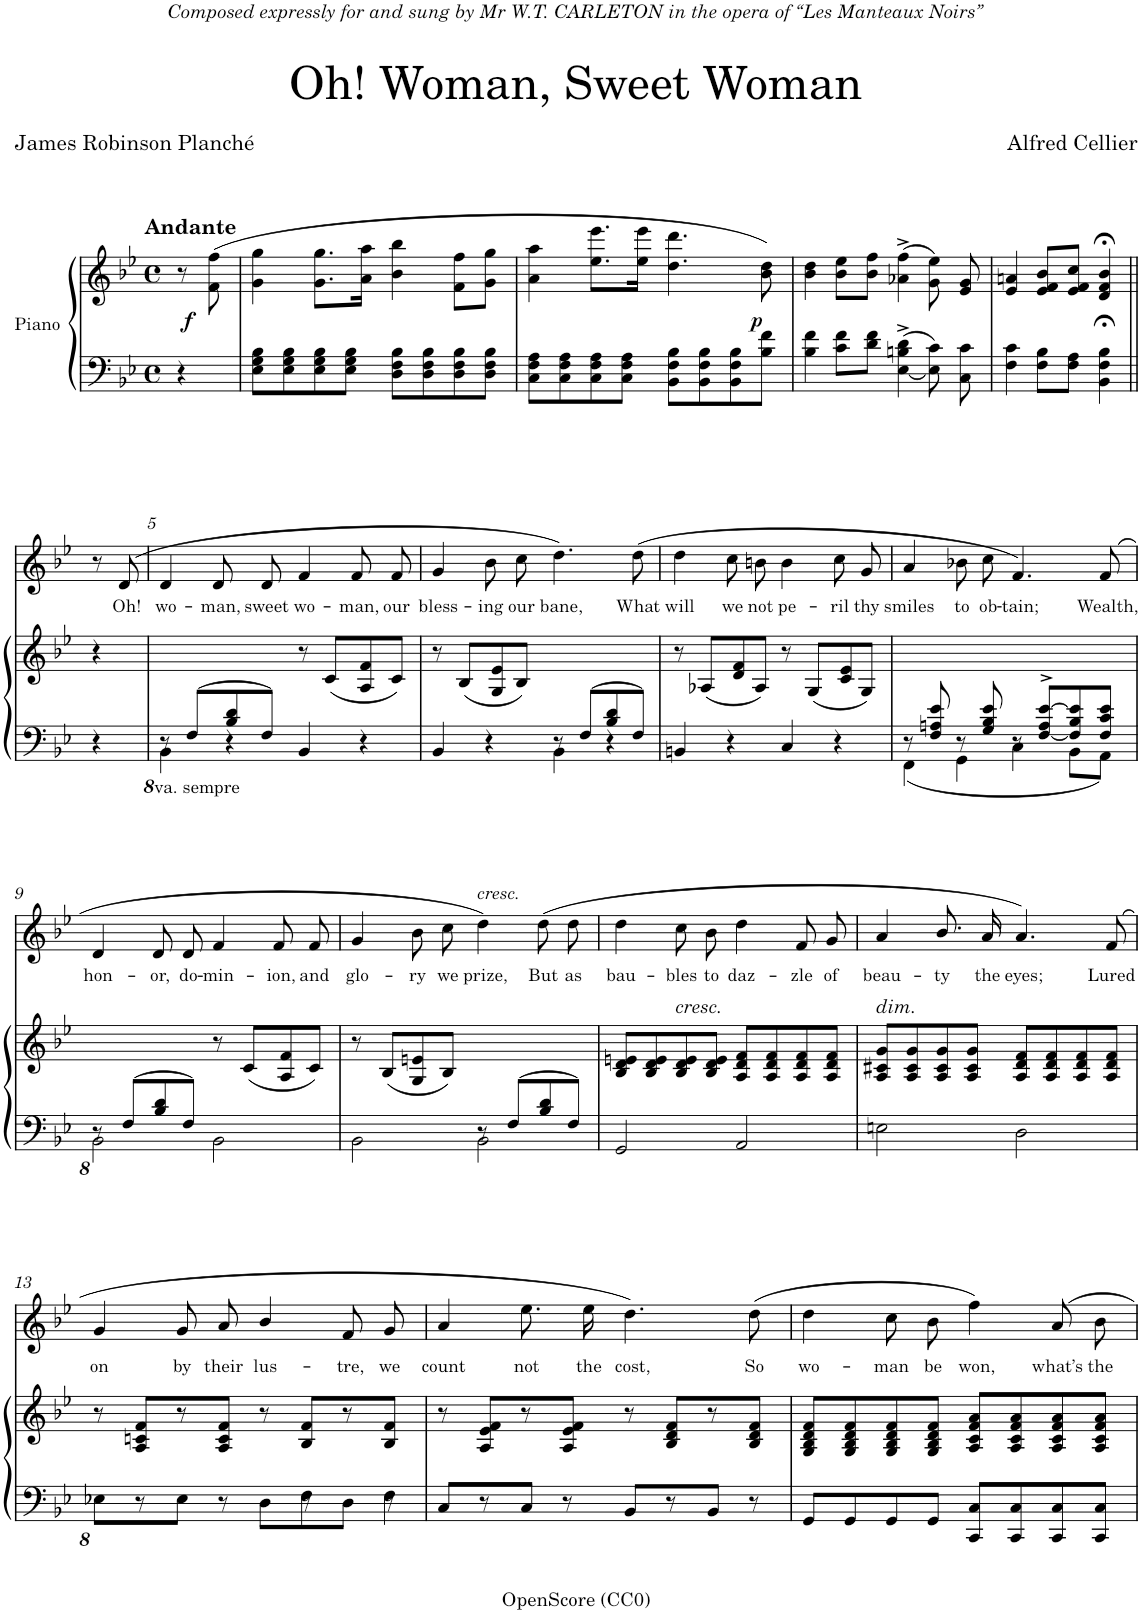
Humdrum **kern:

**kern	**kern	**dynam	**kern	**text
*part2	*part2	*part2	*part1	*part1
*staff3	*staff2	*staff2/3	*staff1	*staff1
*I"Piano	*	*	*I"Voice	*
*I'Pno	*	*	*	*
*clefF4	*clefG2	*	*clefG2	*
*k[b-e-]	*k[b-e-]	*	*k[b-e-]	*
*M4/4	*M4/4	*	*M4/4	*
*met(c)	*met(c)	*	*met(c)	*
=	=	=	=	=
!	!	!	!LO:TX:a:B:t=Andante	!
!	!	!LO:DY:b	!	!
4r	8r	f	4r	.
.	(8f\ 8ff\	.	.	.
=1	=1	=1	=1	=1
8E-\ 8G\ 8B-\L	4g\ 4gg\	.	1r	.
8E-\ 8G\ 8B-\	.	.	.	.
8E-\ 8G\ 8B-\	8.g\ 8.gg\L	.	.	.
8E-\ 8G\ 8B-\J	.	.	.	.
.	16a\ 16aa\Jk	.	.	.
8D\ 8F\ 8B-\L	4b-\ 4bb-\	.	.	.
8D\ 8F\ 8B-\	.	.	.	.
8D\ 8F\ 8B-\	8f\ 8ff\L	.	.	.
8D\ 8F\ 8B-\J	8g\ 8gg\J	.	.	.
=2	=2	=2	=2	=2
8C\ 8F\ 8A\L	4a\ 4aa\	.	1r	.
8C\ 8F\ 8A\	.	.	.	.
8C\ 8F\ 8A\	8.ee-\ 8.eee-\L	.	.	.
8C\ 8F\ 8A\J	.	.	.	.
.	16ee-\ 16eee-\Jk	.	.	.
8BB-\ 8F\ 8B-\L	4.dd\ 4.ddd\	.	.	.
8BB-\ 8F\ 8B-\	.	.	.	.
8BB-\ 8F\ 8B-\	.	.	.	.
!	!	!LO:DY:b	!	!
8B-\ 8f\J	8b-\ 8dd\)	p	.	.
=3	=3	=3	=3	=3
4B-\ 4f\	4b-\ 4dd\	.	1r	.
8c\ 8f\L	8b-\ 8ee-\L	.	.	.
8d\ 8f\J	8b-\ 8ff\J	.	.	.
[4E-\^ 4Bn\^ 4d\^	(4a-X\^ 4ff\^	.	.	.
8E-\] 8c\	8g\ 8ee-\)	.	.	.
8C\ 8c\	8e-/ 8g/	.	.	.
=4	=4	=4	=4	=4
4F\ 4c\	4e-/ 4an/	.	1r	.
8F\ 8B-\L	8e-/ 8f/ 8b-/L	.	.	.
8F\ 8A\J	8e-/ 8f/ 8cc/J	.	.	.
4BB-\;< 4F\;< 4B-\;<	4d/;< 4f/;< 4b-/;<	.	.	.
4ryy	4ryy	.	.	.
!!LO:LB:g=z
=4X1||	=4X1||	=4X1||	=4X1||	=4X1||
4r	4r	.	8r	.
!	!	!	!	!LO:LY:b
.	.	.	(8d/	Oh!
=5	=5	=5	=5	=5
*^	*	*	*	*
*8ba	*	*	*	*	*
!	!	!	!	!	!LO:LY:b
8ryy	4BBB-\	8r	.	4d/	wo-
8F/L	.	4.ryy	.	.	.
!	!	!	!	!	!LO:LY:b
8B-/ 8d/	4r	.	.	8d/L	-man,
!	!	!	!	!	!LO:LY:b
8F/J	.	.	.	8d/J	sweet
!	!	!	!	!	!LO:LY:b
2ryy	4BBB-/	8r	.	4f/	wo-
.	.	(8c/L	.	.	.
!	!	!	!	!	!LO:LY:b
.	4r	8A/ 8f/	.	8f/L	-man,
!	!	!	!	!	!LO:LY:b
.	.	8c/J)	.	8f/J	our
=6	=6	=6	=6	=6	=6
!	!	!	!	!	!LO:LY:b
8ryy	4BBB-/	8r	.	4g/	bless-
.	.	(8B-/L	.	.	.
!	!	!	!	!	!LO:LY:b
.	4r	8G/ 8e-/	.	8b-\L	-ing
!	!	!	!	!	!LO:LY:b
.	.	8B-/J)	.	8cc\J	our
!	!	!	!	!	!LO:LY:b
.	4BBB-\	8r	.	4.dd\)	bane,
8F/L	.	4.ryy	.	.	.
8B-/ 8d/	4r	.	.	.	.
!	!	!	!	!	!LO:LY:b
8F/J	.	.	.	(8dd\	What
*v	*v	*	*	*	*
=7	=7	=7	=7	=7
!	!	!	!	!LO:LY:b
4BBBn/	8r	.	4dd\	will
.	(8A-X/L	.	.	.
!	!	!	!	!LO:LY:b
4r	8d/ 8f/	.	8cc\L	we
!	!	!	!	!LO:LY:b
.	8A-/J)	.	8bn\J	not
!	!	!	!	!LO:LY:b
4CC/	8r	.	4b\	pe-
.	(8G/L	.	.	.
!	!	!	!	!LO:LY:b
4r	8c/ 8e-/	.	8cc/L	-ril
!	!	!	!	!LO:LY:b
.	8G/J)	.	8g/J	thy
=8	=8	=8	=8	=8
*^	*	*	*	*
!	!	!	!	!	!LO:LY:b
8ryy	4FFF\	8r	.	4a/	smiles
8F/ 8An/ 8e-/	.	8ryy	.	.	.
!	!	!	!	!	!LO:LY:b
8ryy	4GGG\	8r	.	8b-X\L	to
!	!	!	!	!	!LO:LY:b
8G/ 8B-/ 8e-/	.	8ryy	.	8cc\J	ob-
!	!	!	!	!	!LO:LY:b
8ryy	4CC\	8r	.	4.f/)	-tain;
[8F/^> 8A/^> [8e-/^>L	.	4.ryy	.	.	.
8F/] 8B-/ 8e-/]	8BBB-\L	.	.	.	.
!	!	!	!	!	!LO:LY:b
8F/ 8c/ 8e-/J	8AAA\J	.	.	(8f/	Wealth,
!!LO:LB:g=z
=9	=9	=9	=9	=9	=9
!	!	!	!	!	!LO:LY:b
8ryy	2BBB-\	8r	.	4d/	hon-
8F/L	.	4.ryy	.	.	.
!	!	!	!	!	!LO:LY:b
8B-/ 8d/	.	.	.	8d/L	-or,
!	!	!	!	!	!LO:LY:b
8F/J	.	.	.	8d/J	do-
!	!	!	!	!	!LO:LY:b
2ryy	2BBB-\	8r	.	4f/	-min-
.	.	(8c/L	.	.	.
!	!	!	!	!	!LO:LY:b
.	.	8A/ 8f/	.	8f/L	-ion,
!	!	!	!	!	!LO:LY:b
.	.	8c/J)	.	8f/J	and
=10	=10	=10	=10	=10	=10
!	!	!	!	!	!LO:LY:b
8ryy	2BBB-\	8r	.	4g/	glo-
.	.	(8B-/L	.	.	.
!	!	!	!	!	!LO:LY:b
.	.	8G/ 8en/	.	8b-\L	-ry
!	!	!	!	!	!LO:LY:b
.	.	8B-/J)	.	8cc\J	we
!	!	!	!	!LO:TX:a:i:t=cresc.	!
!	!	!	!	!	!LO:LY:b
.	2BBB-\	8r	.	4dd\)	prize,
8F/L	.	4.ryy	.	.	.
!	!	!	!	!	!LO:LY:b
8B-/ 8d/	.	.	.	(8dd\L	But
!	!	!	!	!	!LO:LY:b
8F/J	.	.	.	8dd\J	as
*v	*v	*	*	*	*
=11	=11	=11	=11	=11
!	!	!	!	!LO:LY:b
2GGG/	8B-/ 8d/ 8en/L	.	4dd\	bau-
.	8B-/ 8d/ 8e/	.	.	.
!	!LO:TX:a:i:t=cresc.	!	!	!
!	!	!	!	!LO:LY:b
.	8B-/ 8d/ 8e/	.	8cc\L	-bles
!	!	!	!	!LO:LY:b
.	8B-/ 8d/ 8e/J	.	8b-\J	to
!	!	!	!	!LO:LY:b
2AAA/	8A/ 8d/ 8f/L	.	4dd\	daz-
.	8A/ 8d/ 8f/	.	.	.
!	!	!	!	!LO:LY:b
.	8A/ 8d/ 8f/	.	8f/L	-zle
!	!	!	!	!LO:LY:b
.	8A/ 8d/ 8f/J	.	8g/J	of
=12	=12	=12	=12	=12
!	!LO:TX:a:i:t=dim.	!	!	!
!	!	!	!	!LO:LY:b
2EEn\	8A/ 8c#X/ 8g/L	.	4a/	beau-
.	8A/ 8c#/ 8g/	.	.	.
!	!	!	!	!LO:LY:b
.	8A/ 8c#/ 8g/	.	8.b-/L	-ty
.	8A/ 8c#/ 8g/J	.	.	.
!	!	!	!	!LO:LY:b
.	.	.	16a/Jk	the
!	!	!	!	!LO:LY:b
2DD\	8A/ 8d/ 8f/L	.	4.a/)	eyes;
.	8A/ 8d/ 8f/	.	.	.
.	8A/ 8d/ 8f/	.	.	.
!	!	!	!	!LO:LY:b
.	8A/ 8d/ 8f/J	.	(8f/	Lured
!!LO:LB:g=z
=13	=13	=13	=13	=13
*^	*	*	*	*
!	!	!	!	!	!LO:LY:b
8ryy	8EE-X\L	8r	.	4g/	on
.	8r	8A/ 8cn/ 8f/L	.	.	.
!	!	!	!	!	!LO:LY:b
.	8EE-\J	8r	.	8g/L	by
!	!	!	!	!	!LO:LY:b
.	8r	8A/ 8c/ 8f/J	.	8a/J	their
!	!	!	!	!	!LO:LY:b
.	8DD\L	8r	.	4b-/	lus-
8F\	8r	8B-/ 8f/L	.	.	.
!	!	!	!	!	!LO:LY:b
8ryy	8DD\J	8r	.	8f/L	-tre,
!	!	!	!	!	!LO:LY:b
8F\	8r	8B-/ 8f/J	.	8g/J	we
=14	=14	=14	=14	=14	=14
!	!	!	!	!	!LO:LY:b
*v	*v	*	*	*	*
8CC/L	8r	.	4a/	count
8r	8A/ 8e-/ 8f/L	.	.	.
!	!	!	!	!LO:LY:b
8CC/J	8r	.	8.ee-\L	not
8r	8A/ 8e-/ 8f/J	.	.	.
!	!	!	!	!LO:LY:b
.	.	.	16ee-\Jk	the
!	!	!	!	!LO:LY:b
8BBB-/L	8r	.	4.dd\)	cost,
8r	8B-/ 8d/ 8f/L	.	.	.
8BBB-/J	8r	.	.	.
*X8ba	*	*	*	*
!	!	!	!	!LO:LY:b
8r	8B-/ 8d/ 8f/J	.	(8dd\	So
=15	=15	=15	=15	=15
!	!	!	!	!LO:LY:b
8GG/L	8G/ 8B-/ 8d/ 8f/L	.	4dd\	wo-
8GG/	8G/ 8B-/ 8d/ 8f/	.	.	.
!	!	!	!	!LO:LY:b
8GG/	8G/ 8B-/ 8d/ 8f/	.	8cc\L	-man
!	!	!	!	!LO:LY:b
8GG/J	8G/ 8B-/ 8d/ 8f/J	.	8b-\J	be
!	!	!	!	!LO:LY:b
8CC/ 8C/L	8A/ 8c/ 8f/ 8a/L	.	4ff\)	won,
8CC/ 8C/	8A/ 8c/ 8f/ 8a/	.	.	.
!	!	!	!	!LO:LY:b
8CC/ 8C/	8A/ 8c/ 8f/ 8a/	.	8a/L	what’s
!	!	!	!	!LO:LY:b
8CC/ 8C/J	8A/ 8c/ 8f/ 8a/J	.	8b-/J	the
=	=	=	=	=
*-	*-	*-	*-	*-
